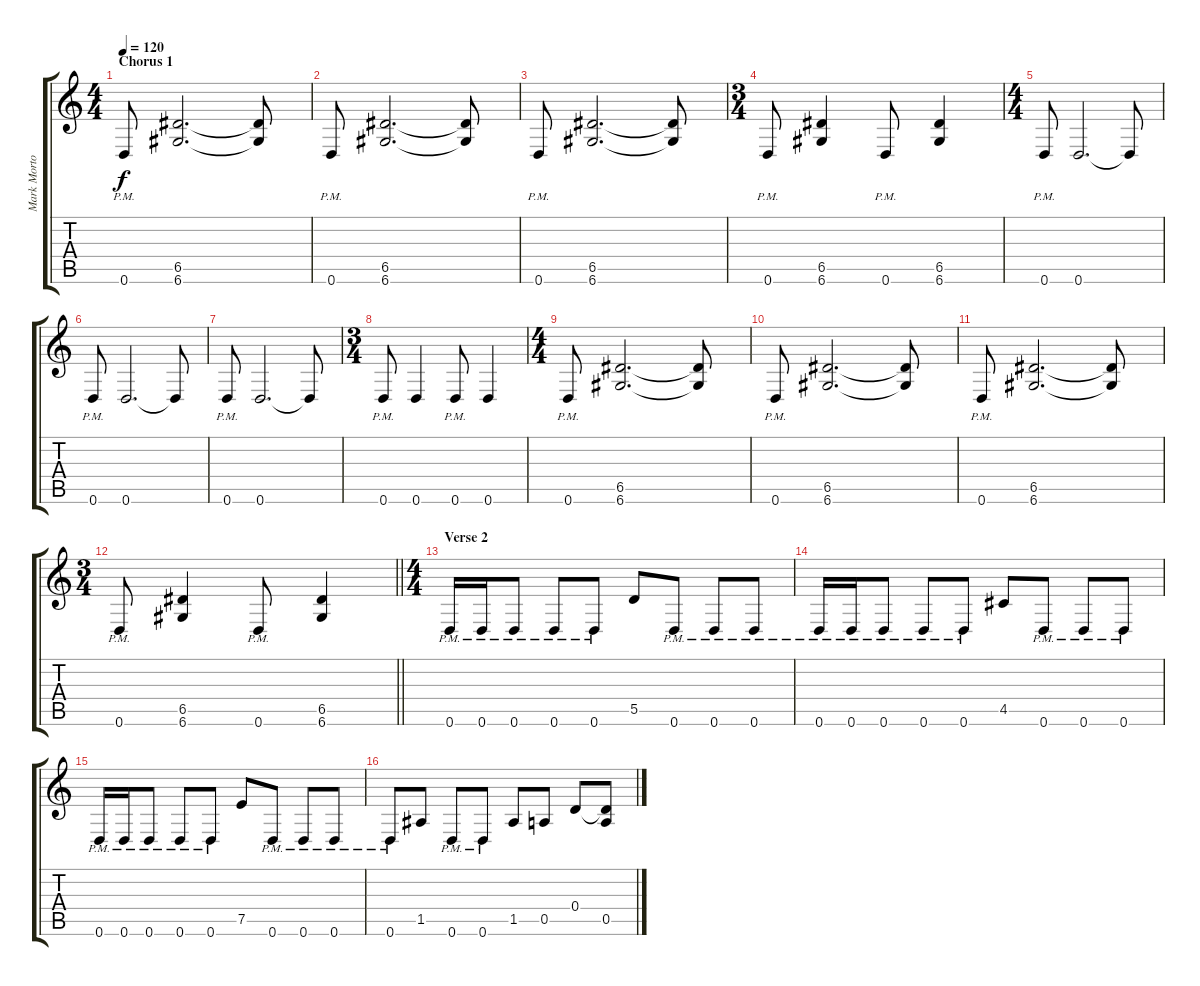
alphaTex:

\track ("Mark Morton - Rhythm" "Mark Morto") {instrument distortionguitar}
\staff {score tabs}
\tuning (E4 B3 G3 D3 A2 D2) {hide}
\ts (4 4)
\section ("" "Chorus 1")
\tempo 120
\clef g2
\ks c
0.6{pm}.8{dy f} (6.5 6.6).2{d} (6.5{t} 6.6{t}).8 |
0.6{pm}.8 (6.5 6.6).2{d} (6.5{t} 6.6{t}).8 |
0.6{pm}.8 (6.5 6.6).2{d} (6.5{t} 6.6{t}).8 |
\ts (3 4)
0.6{pm}.8 (6.5 6.6).4 0.6{pm}.8 (6.5 6.6).4 |
\ts (4 4)
0.6{pm}.8 0.6.2{d} 0.6{t}.8 |
0.6{pm}.8 0.6.2{d} 0.6{t}.8 |
0.6{pm}.8 0.6.2{d} 0.6{t}.8 |
\ts (3 4)
0.6{pm}.8 0.6.4 0.6{pm}.8 0.6.4 |
\ts (4 4)
0.6{pm}.8 (6.5 6.6).2{d} (6.5{t} 6.6{t}).8 |
0.6{pm}.8 (6.5 6.6).2{d} (6.5{t} 6.6{t}).8 |
0.6{pm}.8 (6.5 6.6).2{d} (6.5{t} 6.6{t}).8 |
\ts (3 4)
\barLineRight lightlight
0.6{pm}.8 (6.5 6.6).4 0.6{pm}.8 (6.5 6.6).4 |
\ts (4 4)
\section ("" "Verse 2")
0.6{pm}.16 0.6{pm}.16 0.6{pm}.8 0.6{pm}.8 0.6{pm}.8 5.5.8 0.6{pm}.8 0.6{pm}.8 0.6{pm}.8 |
0.6{pm}.16 0.6{pm}.16 0.6{pm}.8 0.6{pm}.8 0.6{pm}.8 4.5.8 0.6{pm}.8 0.6{pm}.8 0.6{pm}.8 |
0.6{pm}.16 0.6{pm}.16 0.6{pm}.8 0.6{pm}.8 0.6{pm}.8 7.5.8 0.6{pm}.8 0.6{pm}.8 0.6{pm}.8 |
0.6{pm}.8 1.5.8 0.6{pm}.8 0.6{pm}.8 1.5.8 0.5.8 0.4.8 (0.4{t} 0.5).8
